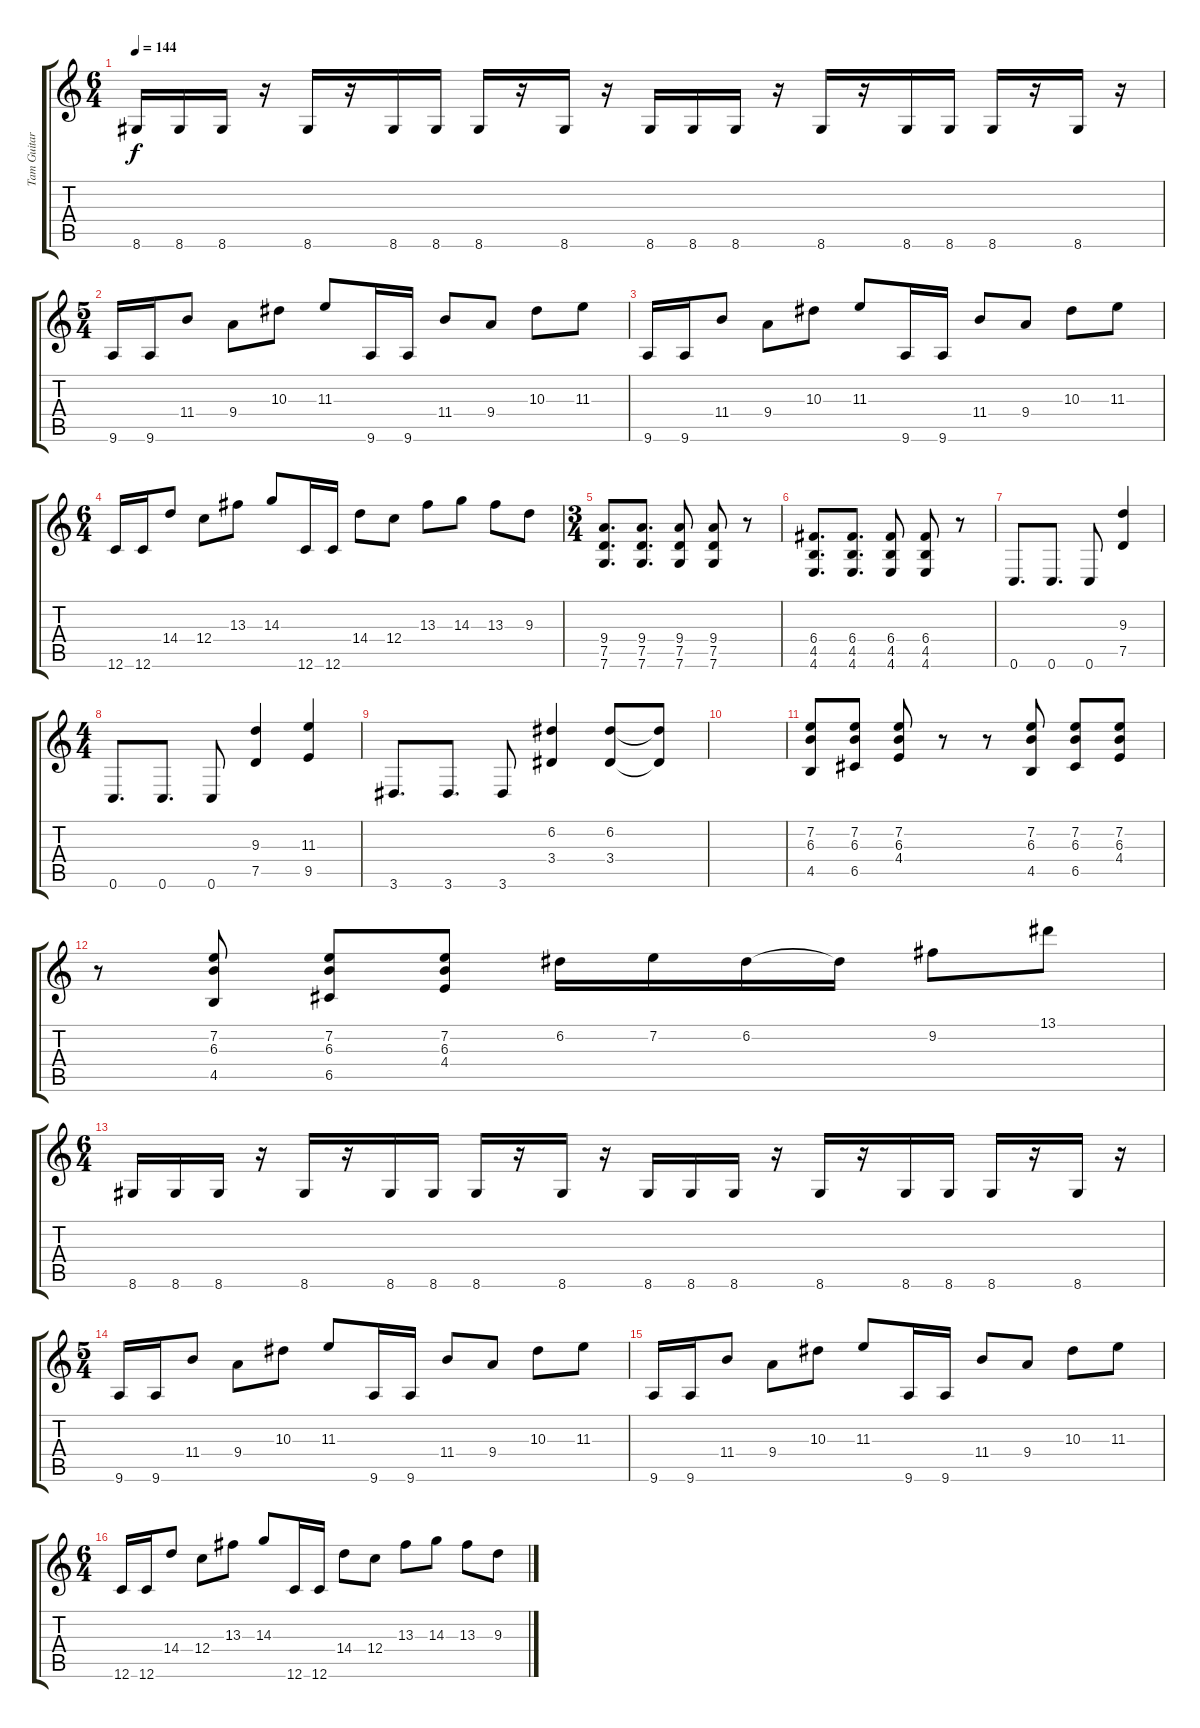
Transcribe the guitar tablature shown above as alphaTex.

\track ("Tam Guitar" "Tam Guitar") {instrument overdrivenguitar}
\staff {score tabs}
\tuning (D4 A3 F3 C3 G2 C2) {hide}
\ts (6 4)
\tempo 144
\clef g2
\ks c
8.6.16{dy f} 8.6.16 8.6.16 r.16 8.6.16 r.16 8.6.16 8.6.16 8.6.16 r.16 8.6.16 r.16 8.6.16 8.6.16 8.6.16 r.16 8.6.16 r.16 8.6.16 8.6.16 8.6.16 r.16 8.6.16 r.16 |
\ts (5 4)
9.6.16 9.6.16 11.4.8 9.4.8 10.3.8 11.3.8 9.6.16 9.6.16 11.4.8 9.4.8 10.3.8 11.3.8 |
9.6.16 9.6.16 11.4.8 9.4.8 10.3.8 11.3.8 9.6.16 9.6.16 11.4.8 9.4.8 10.3.8 11.3.8 |
\ts (6 4)
12.6.16 12.6.16 14.4.8 12.4.8 13.3.8 14.3.8 12.6.16 12.6.16 14.4.8 12.4.8 13.3.8 14.3.8 13.3.8 9.3.8 |
\ts (3 4)
(9.4 7.5 7.6).8{d} (9.4 7.5 7.6).8{d} (9.4 7.5 7.6).8 (9.4 7.5 7.6).8 r.8 |
(6.4 4.5 4.6).8{d} (6.4 4.5 4.6).8{d} (6.4 4.5 4.6).8 (6.4 4.5 4.6).8 r.8 |
0.6.8{d} 0.6.8{d} 0.6.8 (9.3 7.5).4 |
\ts (4 4)
0.6.8{d} 0.6.8{d} 0.6.8 (9.3 7.5).4 (11.3 9.5).4 |
3.6.8{d} 3.6.8{d} 3.6.8 (6.2 3.4).4 (6.2 3.4).8 (6.2{t} 3.4{t}).8 |
|
(7.2 6.3 4.5).8 (7.2 6.3 6.5).8 (7.2 6.3 4.4).8 r.8 r.8 (7.2 6.3 4.5).8 (7.2 6.3 6.5).8 (7.2 6.3 4.4).8 |
r.8 (7.2 6.3 4.5).8 (7.2 6.3 6.5).8 (7.2 6.3 4.4).8 6.2.16 7.2.16 6.2.16 6.2{t}.16 9.2.8 13.1.8 |
\ts (6 4)
8.6.16 8.6.16 8.6.16 r.16 8.6.16 r.16 8.6.16 8.6.16 8.6.16 r.16 8.6.16 r.16 8.6.16 8.6.16 8.6.16 r.16 8.6.16 r.16 8.6.16 8.6.16 8.6.16 r.16 8.6.16 r.16 |
\ts (5 4)
9.6.16 9.6.16 11.4.8 9.4.8 10.3.8 11.3.8 9.6.16 9.6.16 11.4.8 9.4.8 10.3.8 11.3.8 |
9.6.16 9.6.16 11.4.8 9.4.8 10.3.8 11.3.8 9.6.16 9.6.16 11.4.8 9.4.8 10.3.8 11.3.8 |
\ts (6 4)
12.6.16 12.6.16 14.4.8 12.4.8 13.3.8 14.3.8 12.6.16 12.6.16 14.4.8 12.4.8 13.3.8 14.3.8 13.3.8 9.3.8
